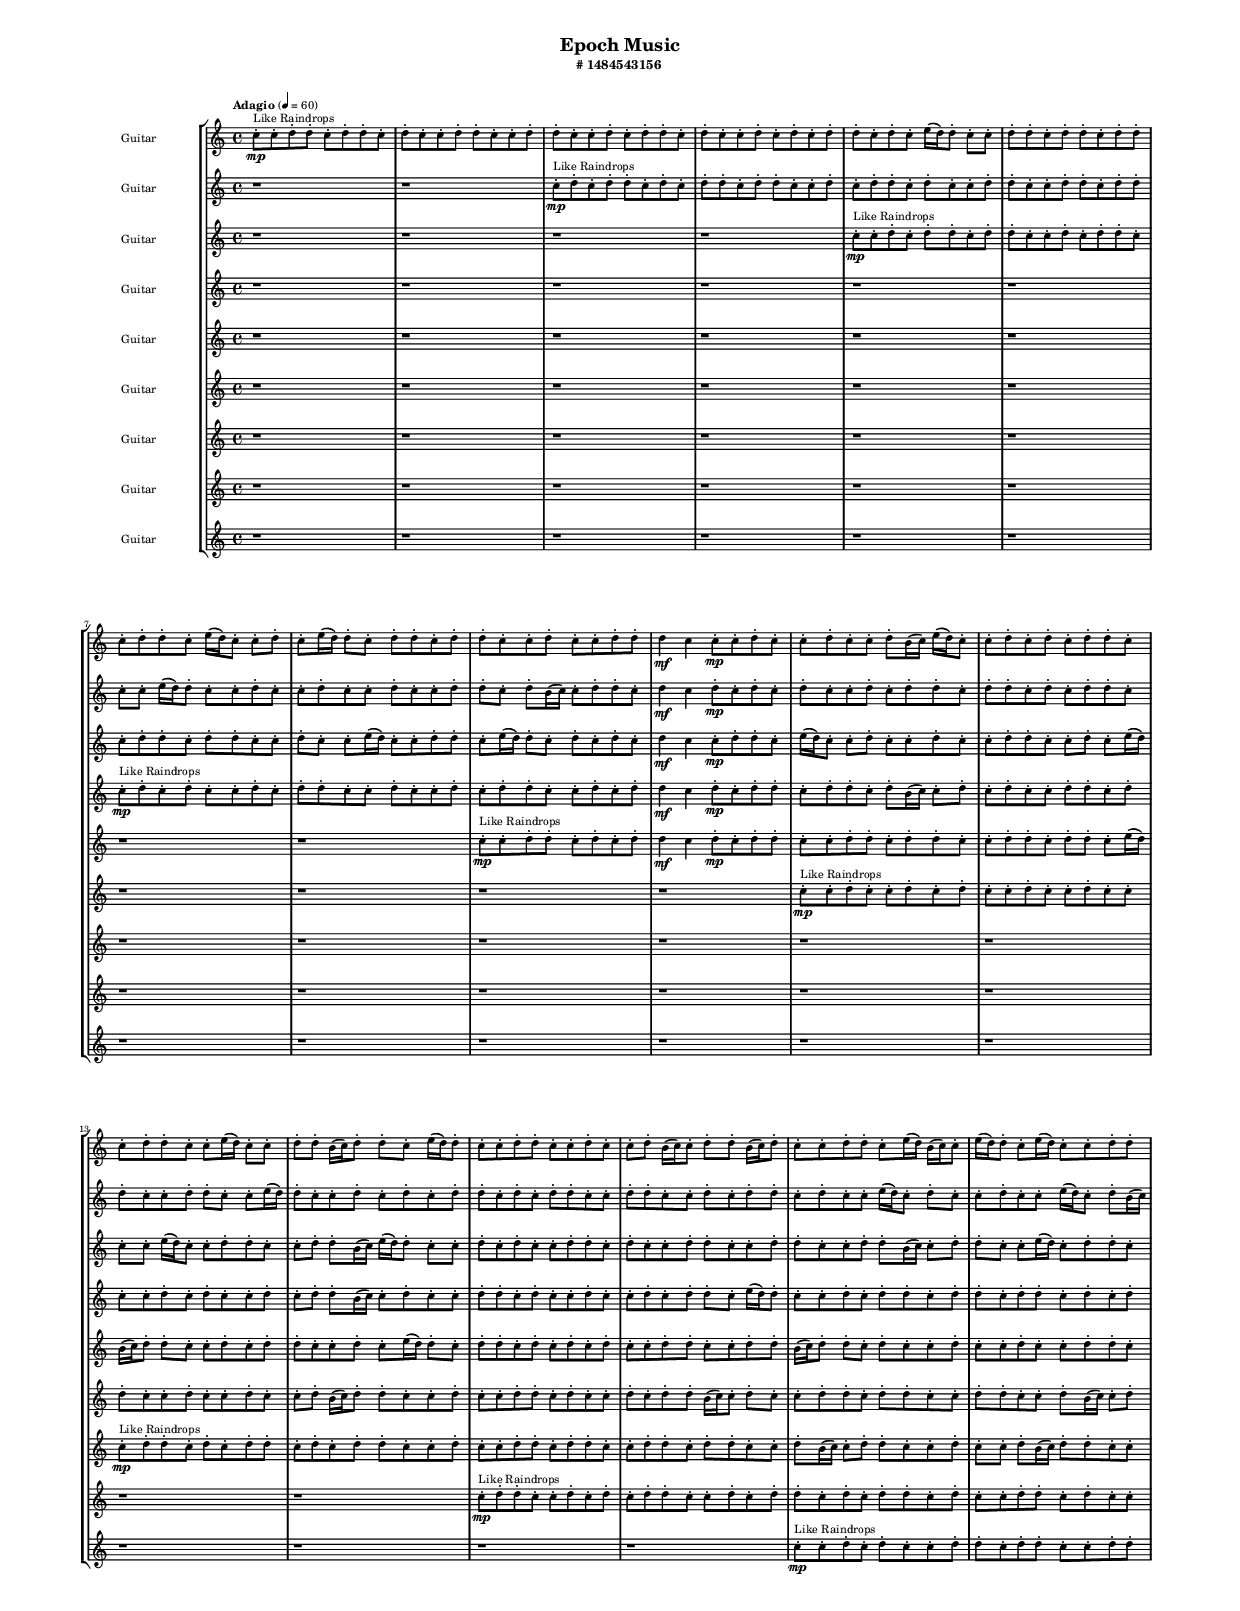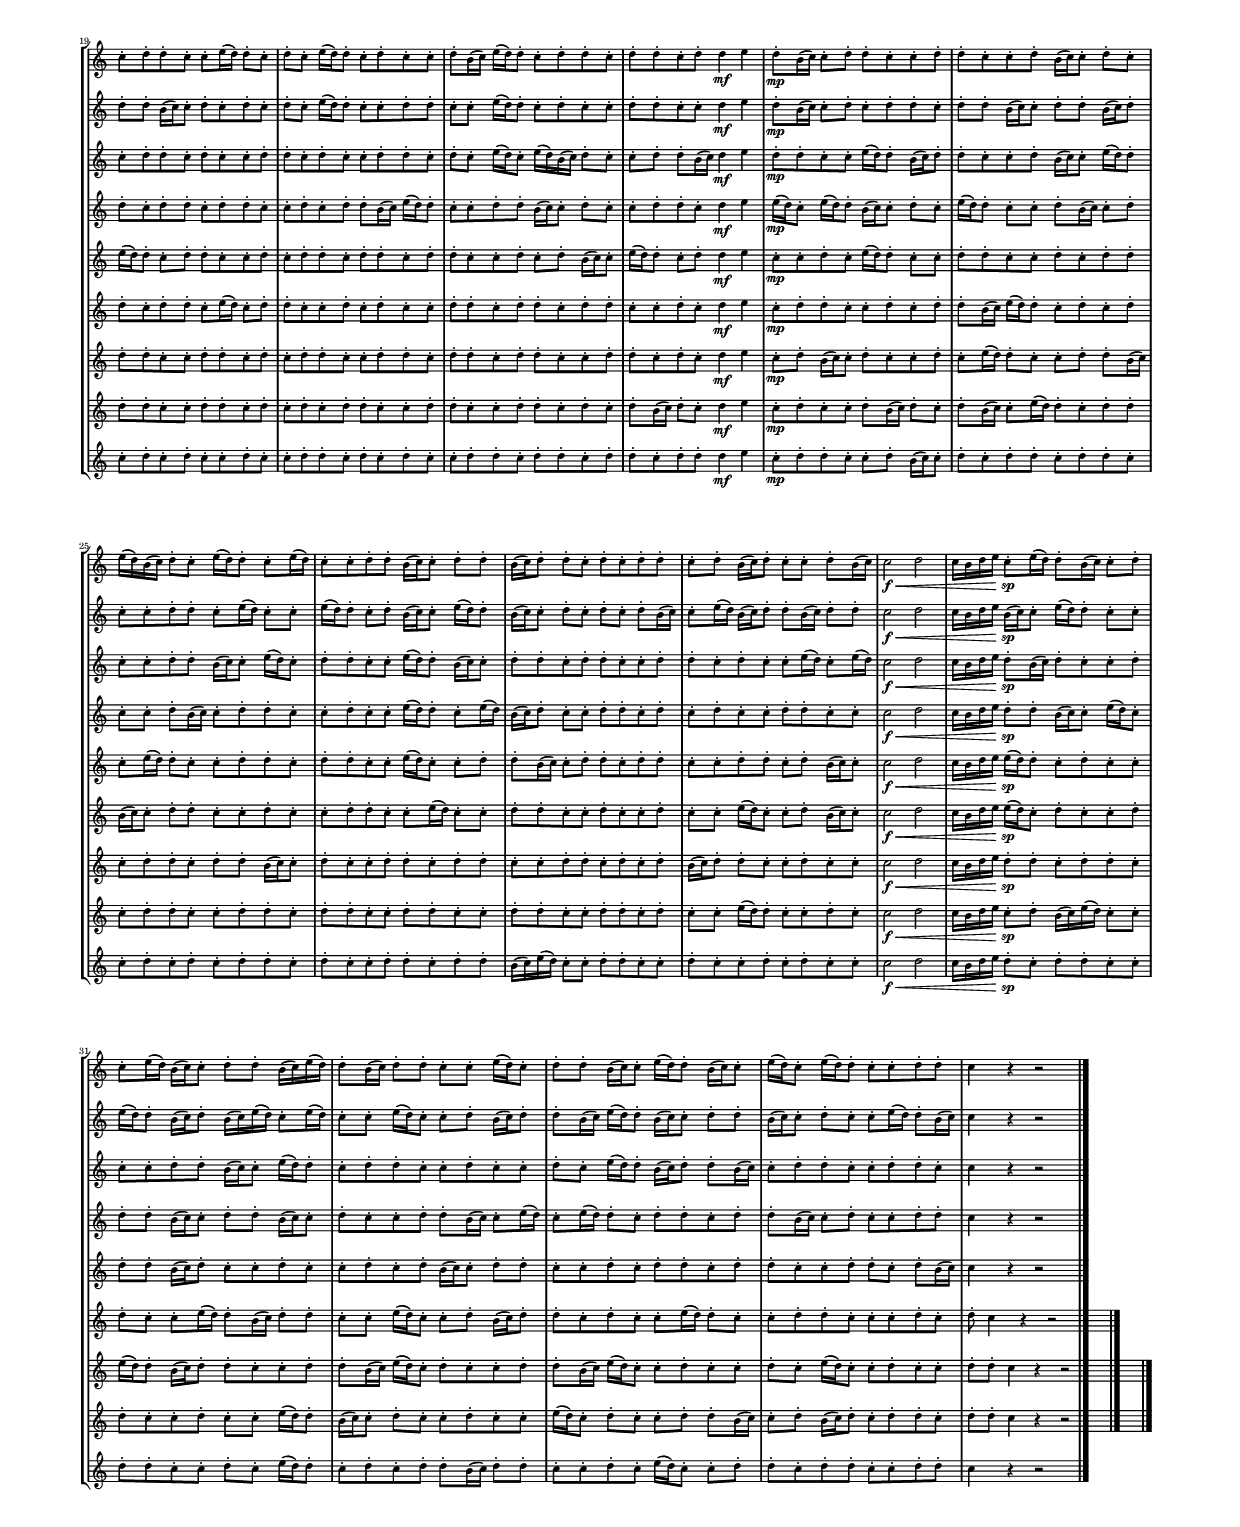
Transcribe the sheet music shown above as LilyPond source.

#(set-global-staff-size 10)

\header{
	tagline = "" 
	title = "Epoch Music"
	subtitle="#
1484543156
"
}

\paper{
  indent = 2\cm
  left-margin = 1.5\cm
  right-margin = 1.5\cm
  top-margin = 2\cm
  bottom-margin = 1.5\cm
  ragged-last-bottom = ##t
  print-all-headers = ##t
  print-page-number = ##f
}

\score{
\header{
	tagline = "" 
	title = "  "
	subtitle="  "
}
 \new  StaffGroup  <<

\new Staff \with {
    instrumentName = #"
Guitar
"
	midiInstrument = "Violin"
  }
\absolute {
\clef
"treble"

\tempo "Adagio" 4 = 60 c''8-.\mp ^"Like Raindrops"  c''8-. d''8-. d''8-. c''8-. d''8-. d''8-. c''8-. d''8-. c''8-. c''8-. d''8-. d''8-. c''8-. c''8-. d''8-. d''8-. c''8-. c''8-. d''8-. c''8-. d''8-. d''8-. c''8-. d''8-. c''8-. c''8-. d''8-. c''8-. d''8-. c''8-. d''8-. d''8-. c''8-. d''8-. c''8-. e''16( d''16) d''8-. c''8-. c''8-. d''8-. d''8-. c''8-. d''8-. d''8-. c''8-. d''8-. d''8-. c''8-. d''8-. d''8-. c''8-. e''16( d''16) c''8-. c''8-. d''8-. c''8-. e''16( d''16) d''8-. c''8-. d''8-. d''8-. c''8-. d''8-. d''8-. c''8-. c''8-. d''8-. c''8-. c''8-. d''8-. d''8-. d''4\mf c''4 c''8-.\mp c''8-. d''8-. c''8-. c''8-. d''8-. c''8-. c''8-. d''8-. b'16( c''16) e''16( d''16) c''8-. c''8-. d''8-. c''8-. d''8-. c''8-. d''8-. d''8-. c''8-. c''8-. d''8-. d''8-. c''8-. c''8-. e''16( d''16) c''8-. c''8-. d''8-. d''8-. b'16( c''16) d''8-. d''8-. c''8-. e''16( d''16) d''8-. c''8-. c''8-. d''8-. d''8-. c''8-. c''8-. d''8-. c''8-. c''8-. d''8-. b'16( c''16) c''8-. d''8-. d''8-. b'16( c''16) d''8-. c''8-. c''8-. d''8-. d''8-. c''8-. e''16( d''16) b'16( c''16) c''8-. e''16( d''16) d''8-. c''8-. e''16( d''16) c''8-. c''8-. d''8-. d''8-. c''8-. d''8-. d''8-. c''8-. c''8-. e''16( d''16) d''8-. c''8-. d''8-. c''8-. e''16( d''16) d''8-. c''8-. d''8-. c''8-. c''8-. d''8-. b'16( c''16) e''16( d''16) d''8-. c''8-. d''8-. d''8-. c''8-. d''8-. d''8-. c''8-. d''8-. d''4\mf e''4 d''8-.\mp b'16( c''16) c''8-. d''8-. d''8-. c''8-. c''8-. d''8-. d''8-. c''8-. c''8-. d''8-. b'16( c''16) c''8-. d''8-. c''8-. e''16( d''16) b'16( c''16) d''8-. c''8-. e''16( d''16) d''8-. c''8-. e''16( d''16) c''8-. c''8-. d''8-. d''8-. b'16( c''16) c''8-. d''8-. d''8-. b'16( c''16) d''8-. d''8-. c''8-. d''8-. c''8-. d''8-. d''8-. c''8-. d''8-. b'16( c''16) d''8-. c''8-. c''8-. d''8-. b'16( c''16) c''2\f\< d''2 c''16 b'16 d''16 e''16 c''8-.\sp e''16( d''16) d''8-. b'16( c''16) c''8-. d''8-. c''8-. e''16( d''16) b'16( c''16) c''8-. d''8-. d''8-. b'16( c''16) e''16( d''16) d''8-. b'16( c''16) d''8-. d''8-. c''8-. c''8-. e''16( d''16) c''8-. d''8-. d''8-. b'16( c''16) c''8-. e''16( d''16) d''8-. b'16( c''16) c''8-. e''16( d''16) c''8-. e''16( d''16) d''8-. c''8-. c''8-. d''8-. d''8-. c''4 r4 r2 

	\bar "|."

}



\new Staff \with {
    instrumentName = #"
Guitar
"
	midiInstrument = "Violin"
  }
\absolute {
\clef
"treble"

\tempo "Adagio" 4 = 60 r1 r1 c''8-.\mp ^"Like Raindrops"  d''8-. c''8-. d''8-. d''8-. c''8-. d''8-. c''8-. d''8-. d''8-. c''8-. d''8-. d''8-. c''8-. c''8-. d''8-. c''8-. d''8-. d''8-. c''8-. d''8-. c''8-. c''8-. d''8-. d''8-. c''8-. c''8-. d''8-. d''8-. c''8-. d''8-. d''8-. c''8-. c''8-. e''16( d''16) d''8-. c''8-. c''8-. d''8-. c''8-. c''8-. d''8-. c''8-. c''8-. d''8-. c''8-. c''8-. d''8-. d''8-. c''8-. d''8-. b'16( c''16) c''8-. d''8-. d''8-. c''8-. d''4\mf c''4 d''8-.\mp c''8-. d''8-. c''8-. d''8-. c''8-. c''8-. d''8-. c''8-. d''8-. d''8-. c''8-. d''8-. d''8-. c''8-. d''8-. c''8-. d''8-. d''8-. c''8-. d''8-. c''8-. c''8-. d''8-. d''8-. c''8-. c''8-. e''16( d''16) d''8-. c''8-. c''8-. d''8-. c''8-. d''8-. c''8-. d''8-. d''8-. c''8-. d''8-. c''8-. d''8-. d''8-. c''8-. c''8-. d''8-. d''8-. c''8-. c''8-. d''8-. c''8-. d''8-. d''8-. c''8-. d''8-. c''8-. c''8-. e''16( d''16) c''8-. d''8-. c''8-. c''8-. d''8-. c''8-. c''8-. e''16( d''16) c''8-. d''8-. b'16( c''16) d''8-. d''8-. b'16( c''16) c''8-. d''8-. c''8-. d''8-. c''8-. d''8-. c''8-. e''16( d''16) d''8-. c''8-. c''8-. d''8-. d''8-. c''8-. c''8-. e''16( d''16) d''8-. c''8-. d''8-. c''8-. c''8-. d''8-. d''8-. c''8-. c''8-. d''4\mf e''4 d''8-.\mp b'16( c''16) c''8-. d''8-. c''8-. d''8-. d''8-. c''8-. d''8-. d''8-. b'16( c''16) c''8-. d''8-. d''8-. b'16( c''16) d''8-. c''8-. c''8-. d''8-. d''8-. c''8-. e''16( d''16) c''8-. c''8-. e''16( d''16) d''8-. c''8-. d''8-. b'16( c''16) c''8-. e''16( d''16) d''8-. b'16( c''16) c''8-. d''8-. c''8-. d''8-. c''8-. d''8-. b'16( c''16) c''8-. e''16( d''16) b'16( c''16) d''8-. d''8-. b'16( c''16) d''8-. d''8-. c''2\f\< d''2 c''16 b'16 d''16 e''16 b'16(\sp c''16) c''8-. e''16( d''16) d''8-. c''8-. c''8-. e''16( d''16) d''8-. b'16( c''16) d''8-. b'16( c''16) e''16( d''16) c''8-. e''16( d''16) c''8-. c''8-. e''16( d''16) c''8-. c''8-. d''8-. b'16( c''16) d''8-. d''8-. b'16( c''16) e''16( d''16) d''8-. b'16( c''16) c''8-. d''8-. d''8-. b'16( c''16) c''8-. d''8-. c''8-. c''8-. e''16( d''16) d''8-. b'16( c''16) c''4 r4 r2 

	\bar "|."

}



\new Staff \with {
    instrumentName = #"
Guitar
"
	midiInstrument = "Violin"
  }
\absolute {
\clef
"treble"

\tempo "Adagio" 4 = 60 r1 r1 r1 r1 c''8-.\mp ^"Like Raindrops"  c''8-. d''8-. c''8-. d''8-. d''8-. c''8-. d''8-. d''8-. c''8-. c''8-. d''8-. c''8-. d''8-. d''8-. c''8-. c''8-. d''8-. d''8-. c''8-. d''8-. d''8-. c''8-. c''8-. d''8-. c''8-. c''8-. e''16( d''16) c''8-. c''8-. d''8-. d''8-. c''8-. e''16( d''16) d''8-. c''8-. d''8-. c''8-. d''8-. c''8-. d''4\mf c''4 c''8-.\mp d''8-. d''8-. c''8-. e''16( d''16) c''8-. c''8-. d''8-. c''8-. c''8-. d''8-. c''8-. c''8-. d''8-. d''8-. c''8-. c''8-. d''8-. c''8-. e''16( d''16) c''8-. c''8-. e''16( d''16) c''8-. c''8-. d''8-. d''8-. c''8-. c''8-. d''8-. d''8-. b'16( c''16) e''16( d''16) d''8-. c''8-. c''8-. d''8-. c''8-. d''8-. c''8-. c''8-. d''8-. d''8-. c''8-. d''8-. c''8-. c''8-. d''8-. d''8-. c''8-. c''8-. d''8-. d''8-. c''8-. c''8-. d''8-. d''8-. b'16( c''16) c''8-. d''8-. d''8-. c''8-. c''8-. e''16( d''16) c''8-. d''8-. d''8-. c''8-. c''8-. d''8-. d''8-. c''8-. d''8-. c''8-. c''8-. d''8-. d''8-. c''8-. d''8-. c''8-. c''8-. d''8-. d''8-. c''8-. d''8-. c''8-. e''16( d''16) c''8-. e''16( d''16) b'16( c''16) d''8-. c''8-. c''8-. d''8-. d''8-. b'16( c''16) d''4\mf e''4 d''8-.\mp d''8-. c''8-. c''8-. e''16( d''16) d''8-. b'16( c''16) d''8-. d''8-. c''8-. c''8-. d''8-. b'16( c''16) c''8-. e''16( d''16) d''8-. c''8-. c''8-. d''8-. d''8-. b'16( c''16) c''8-. e''16( d''16) c''8-. d''8-. d''8-. c''8-. c''8-. e''16( d''16) d''8-. b'16( c''16) c''8-. d''8-. d''8-. c''8-. d''8-. d''8-. c''8-. c''8-. d''8-. d''8-. c''8-. d''8-. c''8-. c''8-. e''16( d''16) c''8-. e''16( d''16) c''2\f\< d''2 c''16 b'16 d''16 e''16 d''8-.\sp b'16( c''16) d''8-. c''8-. c''8-. d''8-. c''8-. c''8-. d''8-. d''8-. b'16( c''16) c''8-. e''16( d''16) d''8-. c''8-. d''8-. d''8-. c''8-. c''8-. d''8-. c''8-. c''8-. d''8-. c''8-. e''16( d''16) d''8-. b'16( c''16) d''8-. d''8-. b'16( c''16) c''8-. d''8-. d''8-. c''8-. c''8-. d''8-. d''8-. c''8-. c''4 r4 r2 

	\bar "|."

}



\new Staff \with {
    instrumentName = #"
Guitar
"
	midiInstrument = "Violin"
  }
\absolute {
\clef
"treble"

\tempo "Adagio" 4 = 60 r1 r1 r1 r1 r1 r1 c''8-.\mp ^"Like Raindrops"  d''8-. c''8-. d''8-. c''8-. c''8-. d''8-. c''8-. d''8-. d''8-. c''8-. c''8-. d''8-. c''8-. c''8-. d''8-. c''8-. d''8-. d''8-. c''8-. c''8-. d''8-. c''8-. d''8-. d''4\mf c''4 d''8-.\mp c''8-. d''8-. d''8-. c''8-. d''8-. d''8-. c''8-. d''8-. b'16( c''16) c''8-. d''8-. c''8-. d''8-. c''8-. c''8-. d''8-. d''8-. c''8-. d''8-. c''8-. c''8-. d''8-. c''8-. d''8-. c''8-. c''8-. d''8-. c''8-. d''8-. d''8-. b'16( c''16) c''8-. d''8-. c''8-. c''8-. d''8-. d''8-. c''8-. d''8-. c''8-. c''8-. d''8-. c''8-. c''8-. d''8-. c''8-. d''8-. d''8-. c''8-. e''16( d''16) d''8-. c''8-. c''8-. d''8-. c''8-. d''8-. d''8-. c''8-. d''8-. d''8-. c''8-. d''8-. d''8-. c''8-. d''8-. c''8-. d''8-. d''8-. c''8-. d''8-. d''8-. c''8-. d''8-. d''8-. c''8-. c''8-. d''8-. c''8-. d''8-. d''8-. b'16( c''16) e''16( d''16) d''8-. c''8-. c''8-. d''8-. d''8-. b'16( c''16) c''8-. d''8-. c''8-. c''8-. d''8-. d''8-. c''8-. d''4\mf e''4 e''16(\mp d''16) c''8-. e''16( d''16) d''8-. b'16( c''16) c''8-. d''8-. c''8-. e''16( d''16) d''8-. c''8-. c''8-. d''8-. b'16( c''16) c''8-. d''8-. c''8-. c''8-. d''8-. b'16( c''16) c''8-. d''8-. d''8-. c''8-. c''8-. d''8-. c''8-. c''8-. e''16( d''16) d''8-. c''8-. e''16( d''16) b'16( c''16) d''8-. c''8-. c''8-. d''8-. d''8-. c''8-. d''8-. c''8-. d''8-. c''8-. c''8-. d''8-. d''8-. c''8-. c''8-. c''2\f\< d''2 c''16 b'16 d''16 e''16 d''8-.\sp d''8-. b'16( c''16) c''8-. e''16( d''16) c''8-. d''8-. d''8-. b'16( c''16) c''8-. d''8-. d''8-. b'16( c''16) c''8-. d''8-. c''8-. c''8-. d''8-. d''8-. b'16( c''16) c''8-. e''16( d''16) c''8-. e''16( d''16) d''8-. c''8-. d''8-. d''8-. c''8-. d''8-. d''8-. b'16( c''16) c''8-. d''8-. c''8-. c''8-. d''8-. d''8-. c''4 r4 r2 

	\bar "|."

}



\new Staff \with {
    instrumentName = #"
Guitar
"
	midiInstrument = "Violin"
  }
\absolute {
\clef
"treble"

\tempo "Adagio" 4 = 60 r1 r1 r1 r1 r1 r1 r1 r1 c''8-.\mp ^"Like Raindrops"  c''8-. d''8-. d''8-. c''8-. d''8-. c''8-. d''8-. d''4\mf c''4 d''8-.\mp c''8-. d''8-. d''8-. c''8-. c''8-. d''8-. d''8-. c''8-. d''8-. d''8-. c''8-. c''8-. d''8-. d''8-. c''8-. d''8-. d''8-. c''8-. e''16( d''16) b'16( c''16) d''8-. d''8-. c''8-. c''8-. d''8-. c''8-. d''8-. d''8-. c''8-. c''8-. d''8-. c''8-. e''16( d''16) d''8-. c''8-. d''8-. d''8-. c''8-. d''8-. c''8-. d''8-. c''8-. d''8-. c''8-. c''8-. d''8-. d''8-. c''8-. c''8-. d''8-. d''8-. b'16( c''16) d''8-. d''8-. c''8-. d''8-. c''8-. c''8-. d''8-. c''8-. c''8-. d''8-. c''8-. c''8-. d''8-. d''8-. c''8-. e''16( d''16) d''8-. c''8-. d''8-. d''8-. c''8-. c''8-. d''8-. c''8-. d''8-. d''8-. c''8-. d''8-. d''8-. c''8-. d''8-. d''8-. c''8-. c''8-. d''8-. c''8-. d''8-. b'16( c''16) c''8-. e''16( d''16) d''8-. c''8-. d''8-. d''4\mf e''4 c''8-.\mp c''8-. d''8-. c''8-. e''16( d''16) d''8-. c''8-. c''8-. d''8-. d''8-. c''8-. c''8-. d''8-. c''8-. d''8-. d''8-. c''8-. e''16( d''16) d''8-. c''8-. c''8-. d''8-. d''8-. c''8-. d''8-. d''8-. c''8-. c''8-. e''16( d''16) c''8-. c''8-. d''8-. d''8-. b'16( c''16) c''8-. d''8-. d''8-. c''8-. d''8-. d''8-. c''8-. c''8-. d''8-. d''8-. c''8-. d''8-. b'16( c''16) c''8-. c''2\f\< d''2 c''16 b'16 d''16 e''16 e''16(\sp d''16) d''8-. c''8-. d''8-. c''8-. c''8-. d''8-. d''8-. b'16( c''16) d''8-. c''8-. c''8-. d''8-. c''8-. c''8-. d''8-. c''8-. d''8-. b'16( c''16) c''8-. d''8-. d''8-. c''8-. c''8-. d''8-. c''8-. d''8-. d''8-. c''8-. d''8-. d''8-. c''8-. c''8-. d''8-. d''8-. c''8-. d''8-. b'16( c''16) c''4 r4 r2 

	\bar "|."

}



\new Staff \with {
    instrumentName = #"
Guitar
"
	midiInstrument = "Violin"
  }
\absolute {
\clef
"treble"

\tempo "Adagio" 4 = 60 r1 r1 r1 r1 r1 r1 r1 r1 r1 r1 c''8-.\mp ^"Like Raindrops"  c''8-. d''8-. c''8-. c''8-. d''8-. c''8-. d''8-. c''8-. c''8-. d''8-. c''8-. c''8-. d''8-. c''8-. c''8-. d''8-. c''8-. c''8-. d''8-. c''8-. c''8-. d''8-. c''8-. c''8-. d''8-. b'16( c''16) d''8-. d''8-. c''8-. c''8-. d''8-. c''8-. c''8-. d''8-. d''8-. c''8-. d''8-. c''8-. c''8-. d''8-. c''8-. d''8-. d''8-. b'16( c''16) c''8-. d''8-. c''8-. c''8-. d''8-. d''8-. c''8-. d''8-. d''8-. c''8-. c''8-. d''8-. d''8-. c''8-. c''8-. d''8-. b'16( c''16) c''8-. d''8-. d''8-. c''8-. d''8-. d''8-. c''8-. e''16( d''16) c''8-. d''8-. d''8-. c''8-. c''8-. d''8-. c''8-. d''8-. c''8-. c''8-. d''8-. d''8-. c''8-. d''8-. d''8-. c''8-. d''8-. d''8-. c''8-. c''8-. d''8-. c''8-. d''4\mf e''4 c''8-.\mp d''8-. d''8-. c''8-. c''8-. d''8-. c''8-. d''8-. d''8-. b'16( c''16) e''16( d''16) d''8-. c''8-. d''8-. c''8-. d''8-. b'16( c''16) c''8-. d''8-. d''8-. c''8-. c''8-. d''8-. c''8-. c''8-. d''8-. d''8-. c''8-. c''8-. e''16( d''16) c''8-. c''8-. d''8-. d''8-. c''8-. c''8-. d''8-. c''8-. c''8-. d''8-. c''8-. c''8-. e''16( d''16) c''8-. c''8-. d''8-. b'16( c''16) c''8-. c''2\f\< d''2 c''16 b'16 d''16 e''16 e''16(\sp d''16) c''8-. d''8-. c''8-. c''8-. d''8-. d''8-. c''8-. c''8-. e''16( d''16) d''8-. b'16( c''16) d''8-. d''8-. c''8-. c''8-. e''16( d''16) c''8-. c''8-. d''8-. b'16( c''16) d''8-. d''8-. c''8-. d''8-. c''8-. c''8-. e''16( d''16) d''8-. c''8-. c''8-. d''8-. d''8-. c''8-. c''8-. c''8-. d''8-. c''8-. d''8-. c''4 r4 r2 

	\bar "|."

}



\new Staff \with {
    instrumentName = #"
Guitar
"
	midiInstrument = "Violin"
  }
\absolute {
\clef
"treble"

\tempo "Adagio" 4 = 60 r1 r1 r1 r1 r1 r1 r1 r1 r1 r1 r1 r1 c''8-.\mp ^"Like Raindrops"  d''8-. d''8-. c''8-. d''8-. c''8-. d''8-. d''8-. c''8-. d''8-. c''8-. d''8-. d''8-. c''8-. c''8-. d''8-. c''8-. c''8-. d''8-. d''8-. c''8-. d''8-. d''8-. c''8-. c''8-. d''8-. d''8-. c''8-. d''8-. d''8-. c''8-. c''8-. d''8-. b'16( c''16) c''8-. d''8-. d''8-. c''8-. c''8-. d''8-. c''8-. c''8-. d''8-. b'16( c''16) d''8-. d''8-. c''8-. c''8-. d''8-. d''8-. c''8-. c''8-. d''8-. d''8-. c''8-. d''8-. c''8-. d''8-. d''8-. c''8-. c''8-. d''8-. d''8-. c''8-. d''8-. d''8-. c''8-. d''8-. d''8-. c''8-. c''8-. d''8-. d''8-. c''8-. d''8-. c''8-. d''4\mf e''4 c''8-.\mp d''8-. b'16( c''16) c''8-. d''8-. c''8-. c''8-. d''8-. c''8-. e''16( d''16) d''8-. c''8-. c''8-. d''8-. d''8-. b'16( c''16) c''8-. d''8-. d''8-. c''8-. d''8-. d''8-. b'16( c''16) c''8-. d''8-. c''8-. c''8-. d''8-. d''8-. c''8-. d''8-. d''8-. c''8-. c''8-. d''8-. d''8-. c''8-. d''8-. c''8-. d''8-. b'16( c''16) d''8-. d''8-. c''8-. c''8-. d''8-. c''8-. c''8-. c''2\f\< d''2 c''16 b'16 d''16 e''16 d''8-.\sp d''8-. c''8-. d''8-. d''8-. c''8-. e''16( d''16) d''8-. b'16( c''16) d''8-. d''8-. c''8-. c''8-. d''8-. d''8-. b'16( c''16) e''16( d''16) c''8-. d''8-. c''8-. c''8-. d''8-. d''8-. b'16( c''16) e''16( d''16) c''8-. c''8-. d''8-. c''8-. c''8-. d''8-. c''8-. e''16( d''16) c''8-. c''8-. d''8-. c''8-. c''8-. d''8-. d''8-. c''4 r4 r2 

	\bar "|."

}



\new Staff \with {
    instrumentName = #"
Guitar
"
	midiInstrument = "Violin"
  }
\absolute {
\clef
"treble"

\tempo "Adagio" 4 = 60 r1 r1 r1 r1 r1 r1 r1 r1 r1 r1 r1 r1 r1 r1 c''8-.\mp ^"Like Raindrops"  d''8-. d''8-. c''8-. c''8-. d''8-. c''8-. d''8-. c''8-. d''8-. d''8-. c''8-. c''8-. d''8-. c''8-. d''8-. d''8-. c''8-. d''8-. c''8-. d''8-. d''8-. c''8-. d''8-. c''8-. c''8-. d''8-. d''8-. c''8-. d''8-. c''8-. c''8-. d''8-. d''8-. c''8-. c''8-. d''8-. d''8-. c''8-. d''8-. c''8-. d''8-. c''8-. d''8-. d''8-. c''8-. c''8-. d''8-. d''8-. c''8-. c''8-. d''8-. d''8-. c''8-. d''8-. c''8-. d''8-. b'16( c''16) d''8-. c''8-. d''4\mf e''4 c''8-.\mp d''8-. c''8-. c''8-. d''8-. b'16( c''16) d''8-. c''8-. d''8-. b'16( c''16) c''8-. e''16( d''16) d''8-. c''8-. d''8-. d''8-. c''8-. d''8-. d''8-. c''8-. c''8-. d''8-. d''8-. c''8-. d''8-. d''8-. c''8-. c''8-. d''8-. d''8-. c''8-. c''8-. d''8-. d''8-. c''8-. c''8-. d''8-. d''8-. c''8-. d''8-. c''8-. c''8-. e''16( d''16) d''8-. c''8-. c''8-. d''8-. c''8-. c''2\f\< d''2 c''16 b'16 d''16 e''16 c''8-.\sp d''8-. b'16( c''16) e''16( d''16) c''8-. c''8-. d''8-. c''8-. c''8-. d''8-. c''8-. c''8-. e''16( d''16) d''8-. b'16( c''16) c''8-. d''8-. c''8-. c''8-. d''8-. c''8-. c''8-. e''16( d''16) c''8-. d''8-. c''8-. c''8-. d''8-. d''8-. b'16( c''16) c''8-. d''8-. b'16( c''16) d''8-. c''8-. d''8-. d''8-. c''8-. d''8-. d''8-. c''4 r4 r2 

	\bar "|."

}



\new Staff \with {
    instrumentName = #"
Guitar
"
	midiInstrument = "Violin"
  }
\absolute {
\clef
"treble"

\tempo "Adagio" 4 = 60 r1 r1 r1 r1 r1 r1 r1 r1 r1 r1 r1 r1 r1 r1 r1 r1 c''8-.\mp ^"Like Raindrops"  c''8-. d''8-. c''8-. d''8-. c''8-. c''8-. d''8-. d''8-. c''8-. d''8-. d''8-. c''8-. c''8-. d''8-. d''8-. c''8-. d''8-. c''8-. d''8-. c''8-. c''8-. d''8-. c''8-. c''8-. d''8-. d''8-. c''8-. d''8-. c''8-. d''8-. c''8-. c''8-. d''8-. d''8-. c''8-. d''8-. d''8-. c''8-. d''8-. d''8-. c''8-. d''8-. d''8-. d''4\mf e''4 c''8-.\mp d''8-. d''8-. c''8-. c''8-. d''8-. b'16( c''16) c''8-. d''8-. c''8-. d''8-. d''8-. c''8-. d''8-. d''8-. c''8-. c''8-. d''8-. c''8-. d''8-. c''8-. d''8-. d''8-. c''8-. d''8-. c''8-. c''8-. d''8-. d''8-. c''8-. d''8-. d''8-. b'16( c''16) e''16( d''16) c''8-. c''8-. d''8-. d''8-. c''8-. c''8-. d''8-. c''8-. c''8-. d''8-. c''8-. d''8-. c''8-. c''8-. c''2\f\< d''2 c''16 b'16 d''16 e''16 d''8-.\sp c''8-. d''8-. d''8-. c''8-. c''8-. d''8-. d''8-. c''8-. c''8-. d''8-. c''8-. e''16( d''16) d''8-. c''8-. d''8-. c''8-. d''8-. d''8-. b'16( c''16) d''8-. d''8-. c''8-. c''8-. d''8-. c''8-. e''16( d''16) c''8-. c''8-. d''8-. d''8-. c''8-. d''8-. d''8-. c''8-. c''8-. d''8-. d''8-. c''4 r4 r2 

	\bar "|."

}


>>
\layout{}
\midi{}
}

